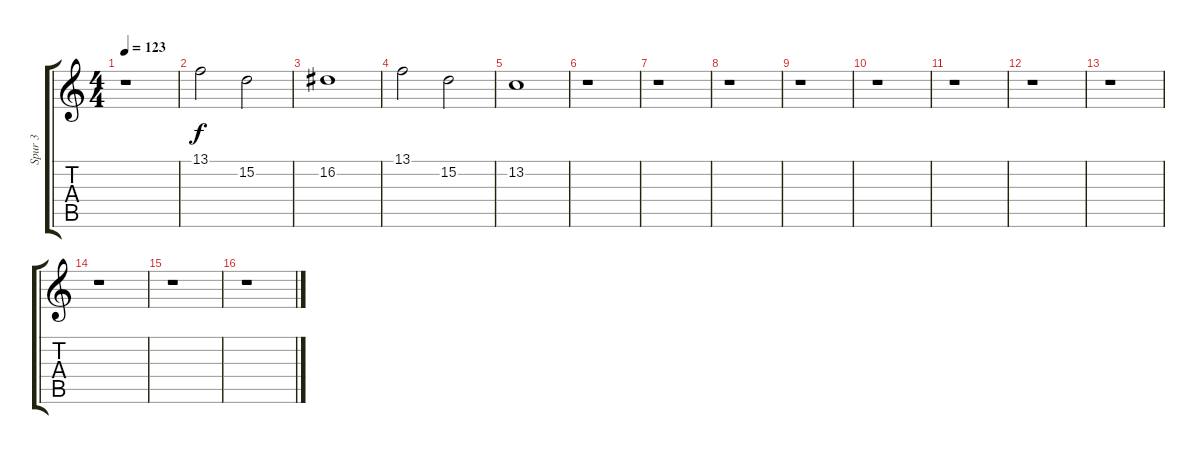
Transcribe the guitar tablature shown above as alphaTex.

\track ("Spur 3" "Spur 3") {instrument orchestralharp}
\staff {score tabs}
\tuning (E4 B3 G3 D3 A2 E2) {hide}
\ts (4 4)
\tempo 123
\clef g2
\ks c
r.1{dy f} |
13.1.2 15.2.2 |
16.2.1 |
13.1.2 15.2.2 |
13.2.1 |
r.1 |
r.1 |
r.1 |
r.1 |
r.1 |
r.1 |
r.1 |
r.1 |
r.1 |
r.1 |
r.1
